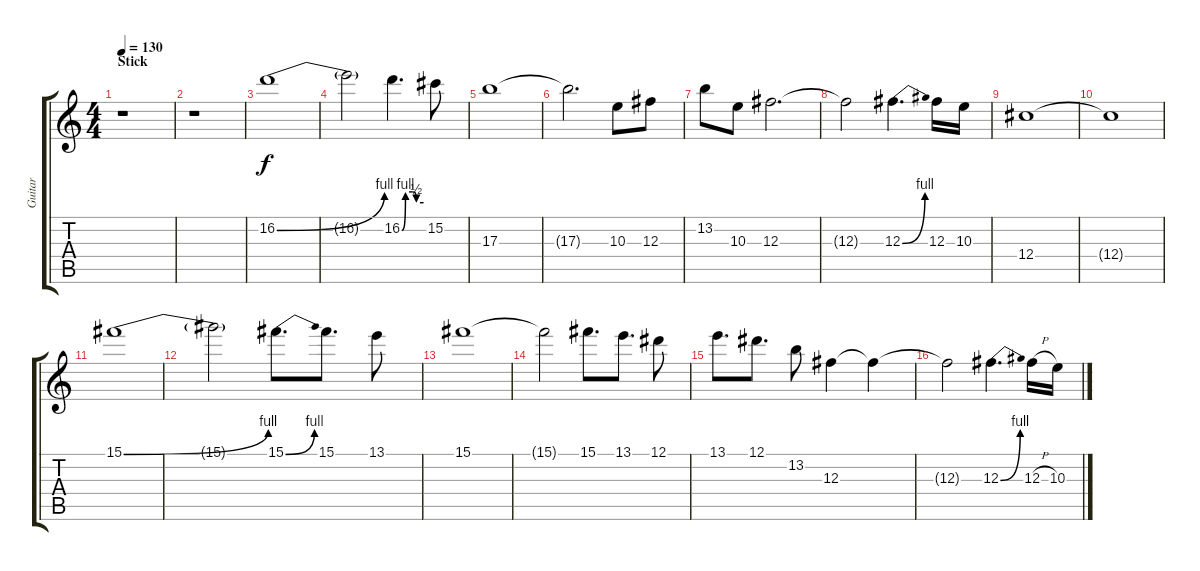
\track ("Guitar" "Guitar") {instrument distortionguitar}
\staff {score tabs}
\tuning (Eb4 Bb3 Gb3 Db3 Ab2 Db2) {hide}
\ts (4 4)
\section ("" "Stick")
\tempo 130
\clef g2
\ks c
r.1{dy f} |
r.1 |
16.2{be (bend 0 0 60 4)}.1 |
16.2{t}.2 16.2{be (custom 0 0 10 4 30 4 40 2 60 2)}.4{d} 15.2.8 |
17.3.1 |
17.3{t}.2{d} 10.3.8 12.3.8 |
13.2.8 10.3.8 12.3.2{d} |
12.3{t}.2 12.3{be (bend 0 0 60 4)}.4{d} 12.3.16 10.3.16 |
12.4.1 |
12.4{t}.1 |
15.1{be (bend 0 0 60 4)}.1 |
15.1{t}.2 15.1{be (bend 0 0 60 4)}.8{d} 15.1.8{d} 13.1.8 |
15.1.1 |
15.1{t}.2 15.1.8{d} 13.1.8{d} 12.1.8 |
13.1.8{d} 12.1.8{d} 13.2.8 12.3.4 12.3{t}.4 |
12.3{t}.2 12.3{be (bend 0 0 60 4)}.4{d} 12.3{h}.16 10.3.16
